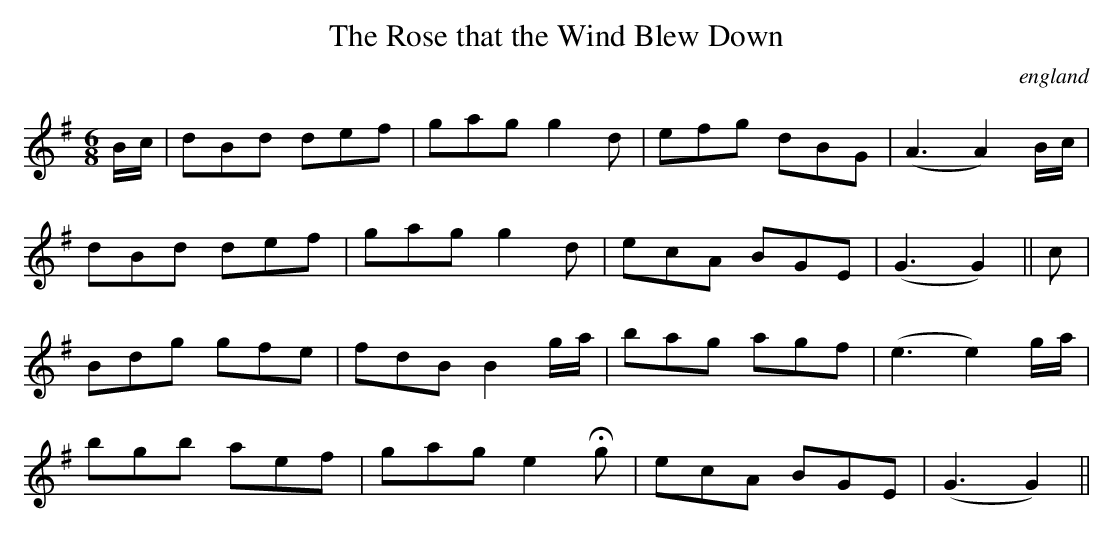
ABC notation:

X:1
T:The Rose that the Wind Blew Down
O:england
L:1/8
M:6/8
K:G
B/c/|dBd def|gag g2 d|efg dBG|(A3 A2)B/c/|
dBd def|gag g2 d|ecA BGE|(G3 G2)||c|
Bdg gfe|fdB B2 g/a/|bag agf|(e3 e2)g/a/|
bgb aef|gag e2 Hg|ecA BGE|(G3 G2)||
